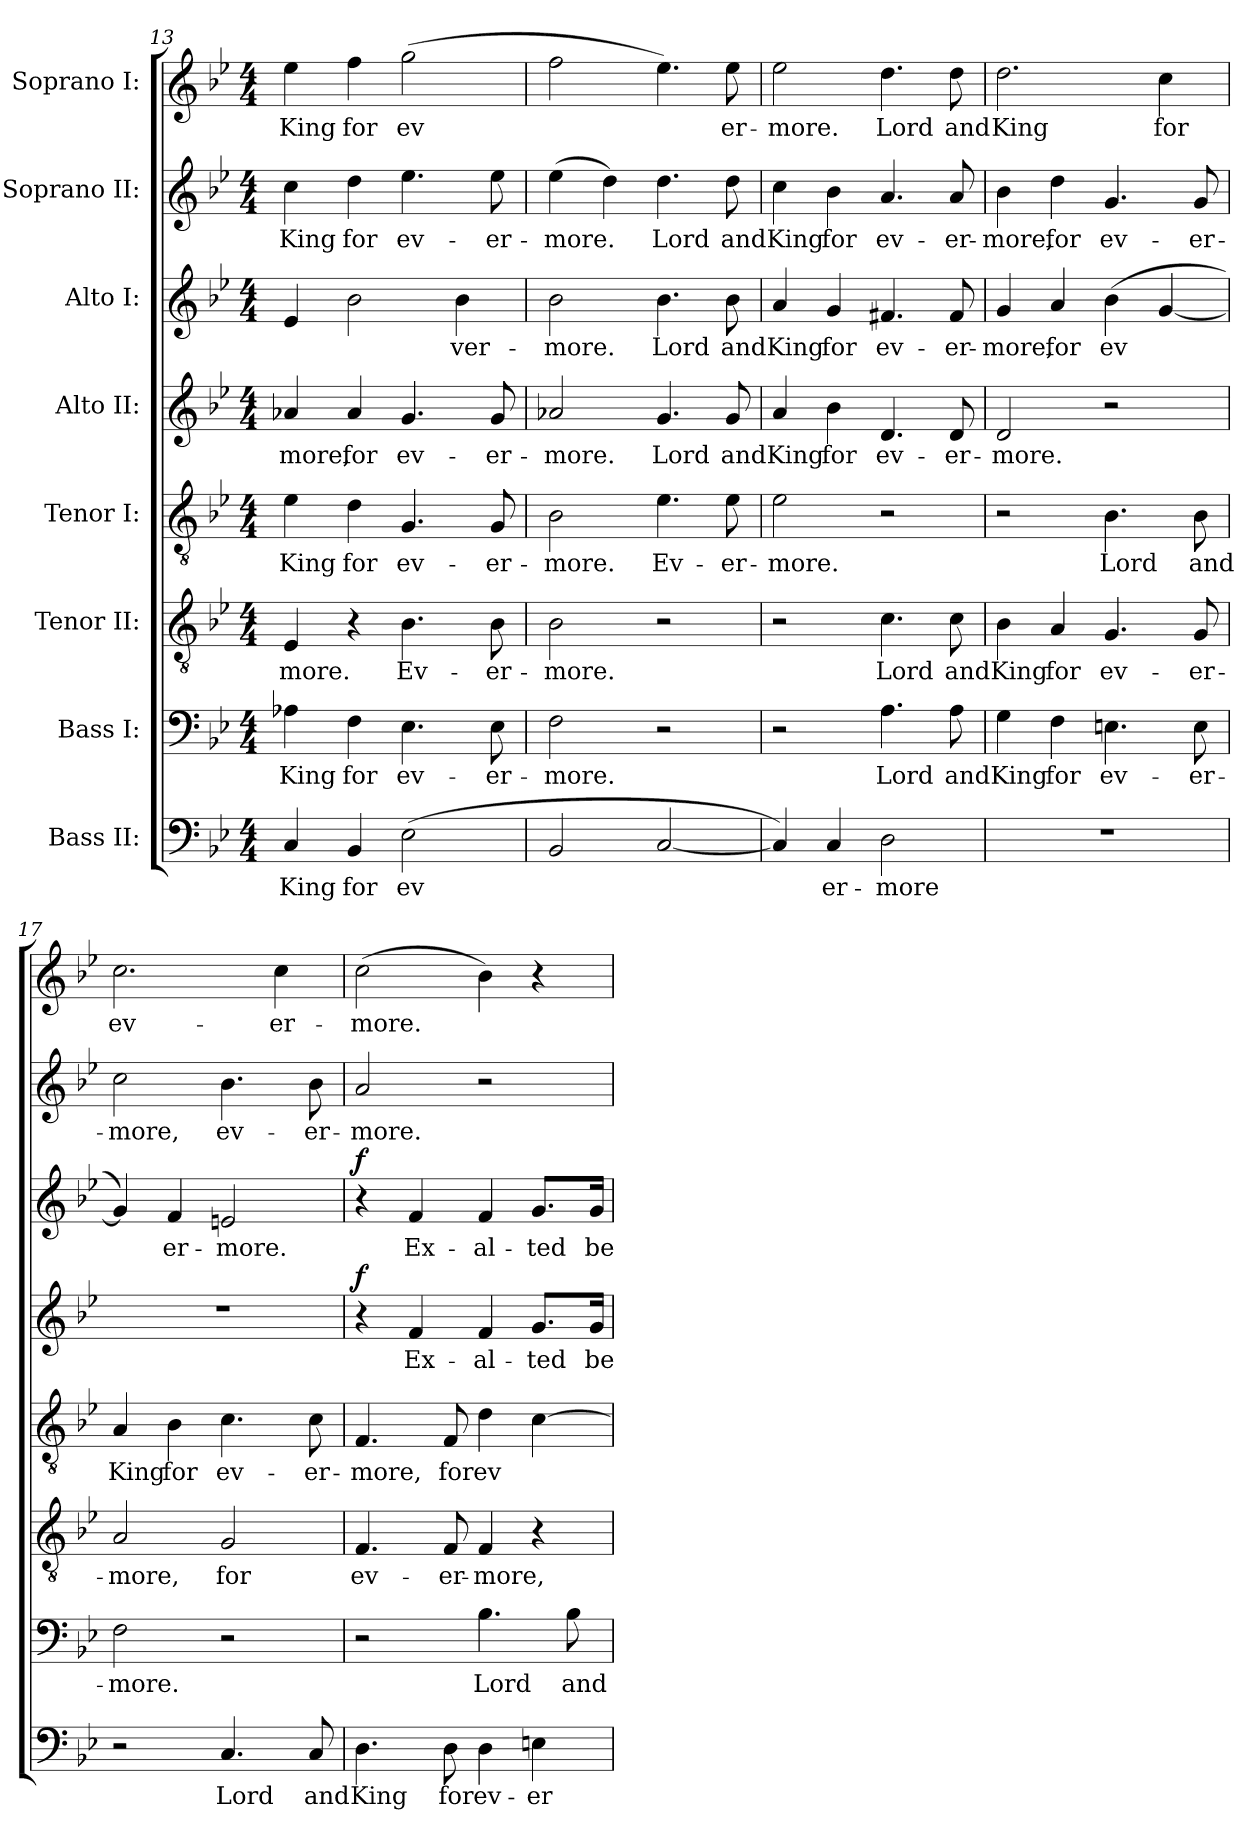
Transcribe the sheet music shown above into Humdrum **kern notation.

**kern	**text	**kern	**text	**kern	**text	**kern	**text	**kern	**text	**dynam	**kern	**text	**dynam	**kern	**text	**kern	**text
*part8	*part8	*part7	*part7	*part6	*part6	*part5	*part5	*part4	*part4	*part4	*part3	*part3	*part3	*part2	*part2	*part1	*part1
*staff8	*staff8	*staff7	*staff7	*staff6	*staff6	*staff5	*staff5	*staff4	*staff4	*staff4	*staff3	*staff3	*staff3	*staff2	*staff2	*staff1	*staff1
*I"Bass II:	*	*I"Bass I:	*	*I"Tenor II:	*	*I"Tenor I:	*	*I"Alto II:	*	*	*I"Alto I:	*	*	*I"Soprano II:	*	*I"Soprano I:	*
*clefF4	*	*clefF4	*	*clefGv2	*	*clefGv2	*	*clefG2	*	*	*clefG2	*	*	*clefG2	*	*clefG2	*
*k[b-e-]	*	*k[b-e-]	*	*k[b-e-]	*	*k[b-e-]	*	*k[b-e-]	*	*	*k[b-e-]	*	*	*k[b-e-]	*	*k[b-e-]	*
*B-:	*	*B-:	*	*B-:	*	*B-:	*	*B-:	*	*	*B-:	*	*	*B-:	*	*B-:	*
*M4/4	*	*M4/4	*	*M4/4	*	*M4/4	*	*M4/4	*	*	*M4/4	*	*	*M4/4	*	*M4/4	*
=13	=13	=13	=13	=13	=13	=13	=13	=13	=13	=13	=13	=13	=13	=13	=13	=13	=13
!	!LO:LY:b	!	!LO:LY:b	!	!LO:LY:b	!	!LO:LY:b	!	!LO:LY:b	!	!	!	!	!	!LO:LY:b	!	!LO:LY:b
4C/	King	4A-X\	King	4E-/	-more.	4e-\	King	4a-X/	-more,	.	4e-/	.	.	4cc\	King	4ee-\	King
!	!LO:LY:b	!	!LO:LY:b	!	!	!	!LO:LY:b	!	!LO:LY:b	!	!	!	!	!	!LO:LY:b	!	!LO:LY:b
4BB-/	for	4F\	for	4r	.	4d\	for	4a-/	for	.	2b-\	.	.	4dd\	for	4ff\	for
!	!LO:LY:b	!	!LO:LY:b	!	!LO:LY:b	!	!LO:LY:b	!	!LO:LY:b	!	!	!	!	!	!LO:LY:b	!	!LO:LY:b
(<2E-\	ev	4.E-\	ev-	4.B-\	Ev-	4.G/	ev-	4.g/	ev-	.	.	.	.	4.ee-\	ev-	(>2gg\	ev
!	!	!	!	!	!	!	!	!	!	!	!	!LO:LY:b	!	!	!	!	!
.	.	.	.	.	.	.	.	.	.	.	4b-\	ver-	.	.	.	.	.
!	!	!	!LO:LY:b	!	!LO:LY:b	!	!LO:LY:b	!	!LO:LY:b	!	!	!	!	!	!LO:LY:b	!	!
.	.	8E-\	-er-	8B-\	-er-	8G/	-er-	8g/	-er-	.	.	.	.	8ee-\	-er-	.	.
=14	=14	=14	=14	=14	=14	=14	=14	=14	=14	=14	=14	=14	=14	=14	=14	=14	=14
!	!	!	!LO:LY:b	!	!LO:LY:b	!	!LO:LY:b	!	!LO:LY:b	!	!	!LO:LY:b	!	!	!LO:LY:b	!	!
2BB-/	.	2F\	-more.	2B-\	-more.	2B-\	-more.	2a-X/	-more.	.	2b-\	-more.	.	(>4ee-\	-more.	2ff\	.
.	.	.	.	.	.	.	.	.	.	.	.	.	.	4dd\)	.	.	.
!	!	!	!	!	!	!	!LO:LY:b	!	!LO:LY:b	!	!	!LO:LY:b	!	!	!LO:LY:b	!	!
[2C/	.	2r	.	2r	.	4.e-\	Ev-	4.g/	Lord	.	4.b-\	Lord	.	4.dd\	Lord	4.ee-\)	.
!	!	!	!	!	!	!	!LO:LY:b	!	!LO:LY:b	!	!	!LO:LY:b	!	!	!LO:LY:b	!	!LO:LY:b
.	.	.	.	.	.	8e-\	-er-	8g/	and	.	8b-\	and	.	8dd\	and	8ee-\	er-
=15	=15	=15	=15	=15	=15	=15	=15	=15	=15	=15	=15	=15	=15	=15	=15	=15	=15
!	!	!	!	!	!	!	!LO:LY:b	!	!LO:LY:b	!	!	!LO:LY:b	!	!	!LO:LY:b	!	!LO:LY:b
4C/])	.	2r	.	2r	.	2e-\	-more.	4a/	King	.	4a/	King	.	4cc\	King	2ee-\	-more.
!	!LO:LY:b	!	!	!	!	!	!	!	!LO:LY:b	!	!	!LO:LY:b	!	!	!LO:LY:b	!	!
4C/	er-	.	.	.	.	.	.	4b-\	for	.	4g/	for	.	4b-\	for	.	.
!	!LO:LY:b	!	!LO:LY:b	!	!LO:LY:b	!	!	!	!LO:LY:b	!	!	!LO:LY:b	!	!	!LO:LY:b	!	!LO:LY:b
2D\	-more	4.A\	Lord	4.c\	Lord	2r	.	4.d/	ev-	.	4.f#X/	ev-	.	4.a/	ev-	4.dd\	Lord
!	!	!	!LO:LY:b	!	!LO:LY:b	!	!	!	!LO:LY:b	!	!	!LO:LY:b	!	!	!LO:LY:b	!	!LO:LY:b
.	.	8A\	and	8c\	and	.	.	8d/	-er-	.	8f#/	-er-	.	8a/	-er-	8dd\	and
!!LO:PB:g=z
=16	=16	=16	=16	=16	=16	=16	=16	=16	=16	=16	=16	=16	=16	=16	=16	=16	=16
!	!	!	!LO:LY:b	!	!LO:LY:b	!	!	!	!LO:LY:b	!	!	!LO:LY:b	!	!	!LO:LY:b	!	!LO:LY:b
1r	.	4G\	King	4B-\	King	2r	.	2d/	-more.	.	4g/	-more,	.	4b-\	-more,	2.dd\	King
!	!	!	!LO:LY:b	!	!LO:LY:b	!	!	!	!	!	!	!LO:LY:b	!	!	!LO:LY:b	!	!
.	.	4F\	for	4A/	for	.	.	.	.	.	4a/	for	.	4dd\	for	.	.
!	!	!	!LO:LY:b	!	!LO:LY:b	!	!LO:LY:b	!	!	!	!	!LO:LY:b	!	!	!LO:LY:b	!	!
.	.	4.En\	ev-	4.G/	ev-	4.B-\	Lord	2r	.	.	(<4b-\	ev	.	4.g/	ev-	.	.
!	!	!	!	!	!	!	!	!	!	!	!	!	!	!	!	!	!LO:LY:b
.	.	.	.	.	.	.	.	.	.	.	[4g/	.	.	.	.	4cc\	for
!	!	!	!LO:LY:b	!	!LO:LY:b	!	!LO:LY:b	!	!	!	!	!	!	!	!LO:LY:b	!	!
.	.	8E\	-er-	8G/	-er-	8B-\	and	.	.	.	.	.	.	8g/	-er-	.	.
=17	=17	=17	=17	=17	=17	=17	=17	=17	=17	=17	=17	=17	=17	=17	=17	=17	=17
!	!	!	!LO:LY:b	!	!LO:LY:b	!	!LO:LY:b	!	!	!	!	!	!	!	!LO:LY:b	!	!LO:LY:b
2r	.	2F\	-more.	2A/	-more,	4A/	King	1r	.	.	4g/])	.	.	2cc\	-more,	2.cc\	ev-
!	!	!	!	!	!	!	!LO:LY:b	!	!	!	!	!LO:LY:b	!	!	!	!	!
.	.	.	.	.	.	4B-\	for	.	.	.	4f/	er-	.	.	.	.	.
!	!LO:LY:b	!	!	!	!LO:LY:b	!	!LO:LY:b	!	!	!	!	!LO:LY:b	!	!	!LO:LY:b	!	!
4.C/	Lord	2r	.	2G/	for	4.c\	ev-	.	.	.	2en/	-more.	.	4.b-\	ev-	.	.
!	!	!	!	!	!	!	!	!	!	!	!	!	!	!	!	!	!LO:LY:b
.	.	.	.	.	.	.	.	.	.	.	.	.	.	.	.	4cc\	-er-
!	!LO:LY:b	!	!	!	!	!	!LO:LY:b	!	!	!	!	!	!	!	!LO:LY:b	!	!
8C/	and	.	.	.	.	8c\	-er-	.	.	.	.	.	.	8b-\	-er-	.	.
=18	=18	=18	=18	=18	=18	=18	=18	=18	=18	=18	=18	=18	=18	=18	=18	=18	=18
!	!LO:LY:b	!	!	!	!LO:LY:b	!	!LO:LY:b	!	!	!LO:DY:b	!	!	!LO:DY:b	!	!LO:LY:b	!	!LO:LY:b
4.D\	King	2r	.	4.F/	ev-	4.F/	-more,	4r	.	f	4r	.	f	2a/	-more.	(>2cc\	-more.
!	!	!	!	!	!	!	!	!	!LO:LY:b	!	!	!LO:LY:b	!	!	!	!	!
.	.	.	.	.	.	.	.	4f/	Ex-	.	4f/	Ex-	.	.	.	.	.
!	!LO:LY:b	!	!	!	!LO:LY:b	!	!LO:LY:b	!	!	!	!	!	!	!	!	!	!
8D\	for	.	.	8F/	-er-	8F/	for	.	.	.	.	.	.	.	.	.	.
!	!LO:LY:b	!	!LO:LY:b	!	!LO:LY:b	!	!LO:LY:b	!	!LO:LY:b	!	!	!LO:LY:b	!	!	!	!	!
4D\	ev-	4.B-\	Lord	4F/	-more,	4d\	ev	4f/	-al-	.	4f/	-al-	.	2r	.	4b-\)	.
!	!LO:LY:b	!	!	!	!	!	!	!	!LO:LY:b	!	!	!LO:LY:b	!	!	!	!	!
4En\	-er-	.	.	4r	.	[4c\	.	8.g/L	-ted	.	8.g/L	-ted	.	.	.	4r	.
!	!	!	!LO:LY:b	!	!	!	!	!	!	!	!	!	!	!	!	!	!
.	.	8B-\	and	.	.	.	.	.	.	.	.	.	.	.	.	.	.
!	!	!	!	!	!	!	!	!	!LO:LY:b	!	!	!LO:LY:b	!	!	!	!	!
.	.	.	.	.	.	.	.	16g/Jk	be-	.	16g/Jk	be-	.	.	.	.	.
=	=	=	=	=	=	=	=	=	=	=	=	=	=	=	=	=	=
*-	*-	*-	*-	*-	*-	*-	*-	*-	*-	*-	*-	*-	*-	*-	*-	*-	*-
